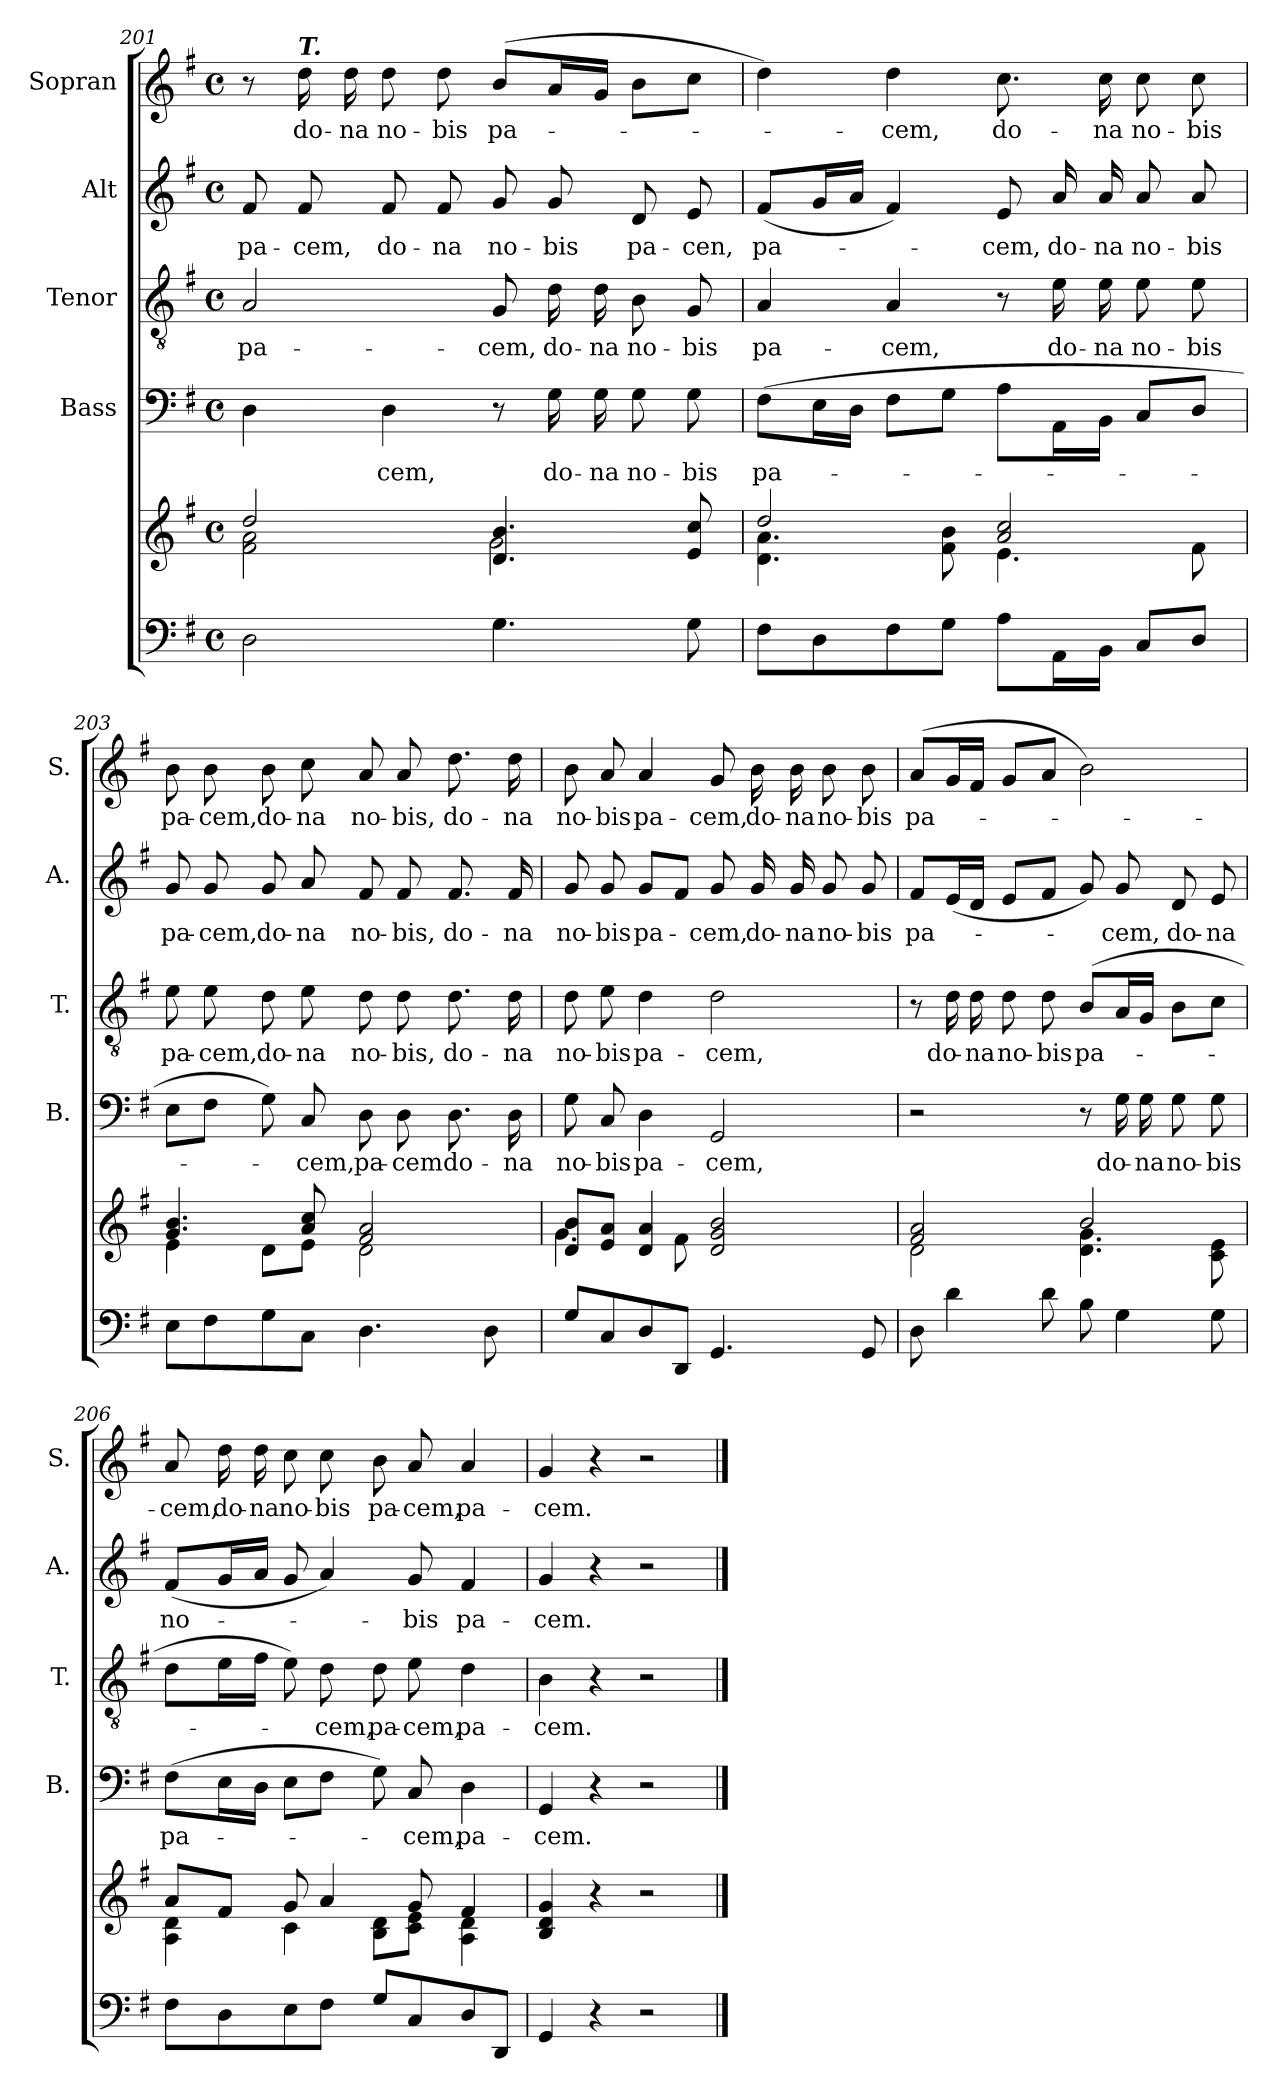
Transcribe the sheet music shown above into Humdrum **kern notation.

**kern	**kern	**kern	**text	**kern	**text	**kern	**text	**kern	**text
*part5	*part5	*part4	*part4	*part3	*part3	*part2	*part2	*part1	*part1
*staff6	*staff5	*staff4	*staff4	*staff3	*staff3	*staff2	*staff2	*staff1	*staff1
*	*	*I"Bass	*	*I"Tenor	*	*I"Alt	*	*I"Sopran	*
*	*	*I'B.	*	*I'T.	*	*I'A.	*	*I'S.	*
!!LO:LB:g=z
*clefF4	*clefG2	*clefF4	*	*clefGv2	*	*clefG2	*	*clefG2	*
*k[f#]	*k[f#]	*k[f#]	*	*k[f#]	*	*k[f#]	*	*k[f#]	*
*G:	*G:	*G:	*	*G:	*	*G:	*	*G:	*
*M4/4	*M4/4	*M4/4	*	*M4/4	*	*M4/4	*	*M4/4	*
*met(c)	*met(c)	*met(c)	*	*met(c)	*	*met(c)	*	*met(c)	*
=201	=201	=201	=201	=201	=201	=201	=201	=201	=201
*	*^	*	*	*	*	*	*	*	*
!	!	!	!	!	!	!LO:LY:b	!	!LO:LY:b	!	!
2D\	2dd/	2f#\ 2a\	4D\	.	2A/	pa-	8f#/	pa-	8r	.
!	!	!	!	!	!	!	!	!	!LO:TX:a:Bi:t=T.	!
!	!	!	!	!	!	!	!	!LO:LY:b	!	!LO:LY:b
.	.	.	.	.	.	.	8f#/	-cem,	16dd\	do-
!	!	!	!	!	!	!	!	!	!	!LO:LY:b
.	.	.	.	.	.	.	.	.	16dd\	-na
!	!	!	!	!LO:LY:b	!	!	!	!LO:LY:b	!	!LO:LY:b
.	.	.	4D\	-cem,	.	.	8f#/	do-	8dd\	no-
!	!	!	!	!	!	!	!	!LO:LY:b	!	!LO:LY:b
.	.	.	.	.	.	.	8f#/	-na	8dd\	-bis
!	!	!	!	!	!	!LO:LY:b	!	!LO:LY:b	!	!LO:LY:b
4.G\	4.d/ 4.b/	2g\	8r	.	8G/	-cem,	8g/	no-	(>8b/L	pa-
!	!	!	!	!LO:LY:b	!	!LO:LY:b	!	!LO:LY:b	!	!
.	.	.	16G\	do-	16d\	do-	8g/	-bis	16a/L	.
!	!	!	!	!LO:LY:b	!	!LO:LY:b	!	!	!	!
.	.	.	16G\	-na	16d\	-na	.	.	16g/JJ	.
!	!	!	!	!LO:LY:b	!	!LO:LY:b	!	!LO:LY:b	!	!
.	.	.	8G\	no-	8B\	no-	8d/	pa-	8b\L	.
!	!	!	!	!LO:LY:b	!	!LO:LY:b	!	!LO:LY:b	!	!
8G\	8e/ 8cc/	.	8G\	-bis	8G/	-bis	8e/	-cen,	8cc\J	.
=202	=202	=202	=202	=202	=202	=202	=202	=202	=202	=202
!	!	!	!	!LO:LY:b	!	!LO:LY:b	!	!LO:LY:b	!	!
8F#\L	2dd/	4.d\ 4.a\	(>8F#\L	pa-	4A/	pa-	(<8f#/L	pa-	4dd\)	.
8D\	.	.	16E\L	.	.	.	16g/L	.	.	.
.	.	.	16D\JJ	.	.	.	16a/JJ	.	.	.
!	!	!	!	!	!	!LO:LY:b	!	!	!	!LO:LY:b
8F#\	.	.	8F#\L	.	4A/	-cem,	4f#/)	.	4dd\	-cem,
8G\J	.	8f#\ 8b\	8G\J	.	.	.	.	.	.	.
!	!	!	!	!	!	!	!	!LO:LY:b	!	!LO:LY:b
8A\L	2a/ 2cc/	4.e\	8A\L	.	8r	.	8e/	-cem,	8.cc\	do-
!	!	!	!	!	!	!LO:LY:b	!	!LO:LY:b	!	!
16AA\L	.	.	16AA\L	.	16e\	do-	16a/	do-	.	.
!	!	!	!	!	!	!LO:LY:b	!	!LO:LY:b	!	!LO:LY:b
16BB\JJ	.	.	16BB\JJ	.	16e\	-na	16a/	-na	16cc\	-na
!	!	!	!	!	!	!LO:LY:b	!	!LO:LY:b	!	!LO:LY:b
8C/L	.	.	8C/L	.	8e\	no-	8a/	no-	8cc\	no-
!	!	!	!	!	!	!LO:LY:b	!	!LO:LY:b	!	!LO:LY:b
8D/J	.	8f#\	8D/J	.	8e\	-bis	8a/	-bis	8cc\	-bis
!!LO:PB:g=z
=203	=203	=203	=203	=203	=203	=203	=203	=203	=203	=203
!	!	!	!	!	!	!LO:LY:b	!	!LO:LY:b	!	!LO:LY:b
8E\L	4.g/ 4.b/	4e\	8E\L	.	8e\	pa-	8g/	pa-	8b\	pa-
!	!	!	!	!	!	!LO:LY:b	!	!LO:LY:b	!	!LO:LY:b
8F#\	.	.	8F#\J	.	8e\	-cem,	8g/	-cem,	8b\	-cem,
!	!	!	!	!	!	!LO:LY:b	!	!LO:LY:b	!	!LO:LY:b
8G\	.	8d\L	8G\)	.	8d\	do-	8g/	do-	8b\	do-
!	!	!	!	!LO:LY:b	!	!LO:LY:b	!	!LO:LY:b	!	!LO:LY:b
8C\J	8a/ 8cc/	8e\J	8C/	-cem,	8e\	-na	8a/	-na	8cc\	-na
!	!	!	!	!LO:LY:b	!	!LO:LY:b	!	!LO:LY:b	!	!LO:LY:b
4.D\	2f#/ 2a/	2d\	8D\	pa-	8d\	no-	8f#/	no-	8a/	no-
!	!	!	!	!LO:LY:b	!	!LO:LY:b	!	!LO:LY:b	!	!LO:LY:b
.	.	.	8D\	-cem	8d\	-bis,	8f#/	-bis,	8a/	-bis,
!	!	!	!	!LO:LY:b	!	!LO:LY:b	!	!LO:LY:b	!	!LO:LY:b
.	.	.	8.D\	do-	8.d\	do-	8.f#/	do-	8.dd\	do-
8D\	.	.	.	.	.	.	.	.	.	.
!	!	!	!	!LO:LY:b	!	!LO:LY:b	!	!LO:LY:b	!	!LO:LY:b
.	.	.	16D\	-na	16d\	-na	16f#/	-na	16dd\	-na
=204	=204	=204	=204	=204	=204	=204	=204	=204	=204	=204
!	!	!	!	!LO:LY:b	!	!LO:LY:b	!	!LO:LY:b	!	!LO:LY:b
8G/L	8d/ 8b/L	4.g\	8G\	no-	8d\	no-	8g/	no-	8b\	no-
!	!	!	!	!LO:LY:b	!	!LO:LY:b	!	!LO:LY:b	!	!LO:LY:b
8C/	8e/ 8a/J	.	8C/	-bis	8e\	-bis	8g/	-bis	8a/	-bis
!	!	!	!	!LO:LY:b	!	!LO:LY:b	!	!LO:LY:b	!	!LO:LY:b
8D/	4d/ 4a/	.	4D\	pa-	4d\	pa-	8g/L	pa-	4a/	pa-
8DD/J	.	8f#\	.	.	.	.	8f#/J	.	.	.
!	!	!	!	!LO:LY:b	!	!LO:LY:b	!	!LO:LY:b	!	!LO:LY:b
4.GG/	2d/ 2g/ 2b/	2ryy	2GG/	-cem,	2d\	-cem,	8g/	-cem,	8g/	-cem,
!	!	!	!	!	!	!	!	!LO:LY:b	!	!LO:LY:b
.	.	.	.	.	.	.	16g/	do-	16b\	do-
!	!	!	!	!	!	!	!	!LO:LY:b	!	!LO:LY:b
.	.	.	.	.	.	.	16g/	-na	16b\	-na
!	!	!	!	!	!	!	!	!LO:LY:b	!	!LO:LY:b
.	.	.	.	.	.	.	8g/	no-	8b\	no-
!	!	!	!	!	!	!	!	!LO:LY:b	!	!LO:LY:b
8GG/	.	.	.	.	.	.	8g/	-bis	8b\	-bis
!!LO:LB:g=z
=205	=205	=205	=205	=205	=205	=205	=205	=205	=205	=205
!	!	!	!	!	!	!	!	!LO:LY:b	!	!LO:LY:b
8D\	2f#/ 2a/	2d\	2r	.	8r	.	8f#/L	pa-	(>8a/L	pa-
!	!	!	!	!	!	!LO:LY:b	!	!	!	!
4d\	.	.	.	.	16d\	do-	(<16e/L	.	16g/L	.
!	!	!	!	!	!	!LO:LY:b	!	!	!	!
.	.	.	.	.	16d\	-na	16d/JJ	.	16f#/JJ	.
!	!	!	!	!	!	!LO:LY:b	!	!	!	!
.	.	.	.	.	8d\	no-	8e/L	.	8g/L	.
!	!	!	!	!	!	!LO:LY:b	!	!	!	!
8d\	.	.	.	.	8d\	-bis	8f#/J	.	8a/J	.
!	!	!	!	!	!	!LO:LY:b	!	!	!	!
8B\	2b/	4.d\ 4.g\	8r	.	(>8B/L	pa-	8g/)	.	2b\)	.
!	!	!	!	!LO:LY:b	!	!	!	!LO:LY:b	!	!
4G\	.	.	16G\	do-	16A/L	.	8g/	-cem,	.	.
!	!	!	!	!LO:LY:b	!	!	!	!	!	!
.	.	.	16G\	-na	16G/JJ	.	.	.	.	.
!	!	!	!	!LO:LY:b	!	!	!	!LO:LY:b	!	!
.	.	.	8G\	no-	8B\L	.	8d/	do-	.	.
!	!	!	!	!LO:LY:b	!	!	!	!LO:LY:b	!	!
8G\	.	8c\ 8e\	8G\	-bis	8c\J	.	8e/	-na	.	.
=206	=206	=206	=206	=206	=206	=206	=206	=206	=206	=206
!	!	!	!	!LO:LY:b	!	!	!	!LO:LY:b	!	!LO:LY:b
8F#\L	8a/L	4A\ 4d\	(>8F#\L	pa-	8d\L	.	(<8f#/L	no-	8a/	-cem,
!	!	!	!	!	!	!	!	!	!	!LO:LY:b
8D\	8f#/J	.	16E\L	.	16e\L	.	16g/L	.	16dd\	do-
!	!	!	!	!	!	!	!	!	!	!LO:LY:b
.	.	.	16D\JJ	.	16f#\JJ	.	16a/JJ	.	16dd\	-na
!	!	!	!	!	!	!	!	!	!	!LO:LY:b
8E\	8g/	4c\	8E\L	.	8e\)	.	8g/	.	8cc\	no-
!	!	!	!	!	!	!LO:LY:b	!	!	!	!LO:LY:b
8F#\J	4a/	.	8F#\J	.	8d\	-cem,	4a/)	.	8cc\	-bis
!	!	!	!	!	!	!LO:LY:b	!	!	!	!LO:LY:b
8G/L	.	8B\ 8d\L	8G\)	.	8d\	pa-	.	.	8b\	pa-
!	!	!	!	!LO:LY:b	!	!LO:LY:b	!	!LO:LY:b	!	!LO:LY:b
8C/	8g/	8c\ 8e\J	8C/	-cem,	8e\	-cem,	8g/	-bis	8a/	-cem,
!	!	!	!	!LO:LY:b	!	!LO:LY:b	!	!LO:LY:b	!	!LO:LY:b
8D/	4f#/	4A\ 4d\	4D\	pa-	4d\	pa-	4f#/	pa-	4a/	pa-
8DD/J	.	.	.	.	.	.	.	.	.	.
*	*v	*v	*	*	*	*	*	*	*	*
=207	=207	=207	=207	=207	=207	=207	=207	=207	=207
!	!	!	!LO:LY:b	!	!LO:LY:b	!	!LO:LY:b	!	!LO:LY:b
4GG/	4B/ 4d/ 4g/	4GG/	-cem.	4B\	-cem.	4g/	-cem.	4g/	-cem.
4r	4r	4r	.	4r	.	4r	.	4r	.
2r	2r	2r	.	2r	.	2r	.	2r	.
==	==	==	==	==	==	==	==	==	==
*-	*-	*-	*-	*-	*-	*-	*-	*-	*-
